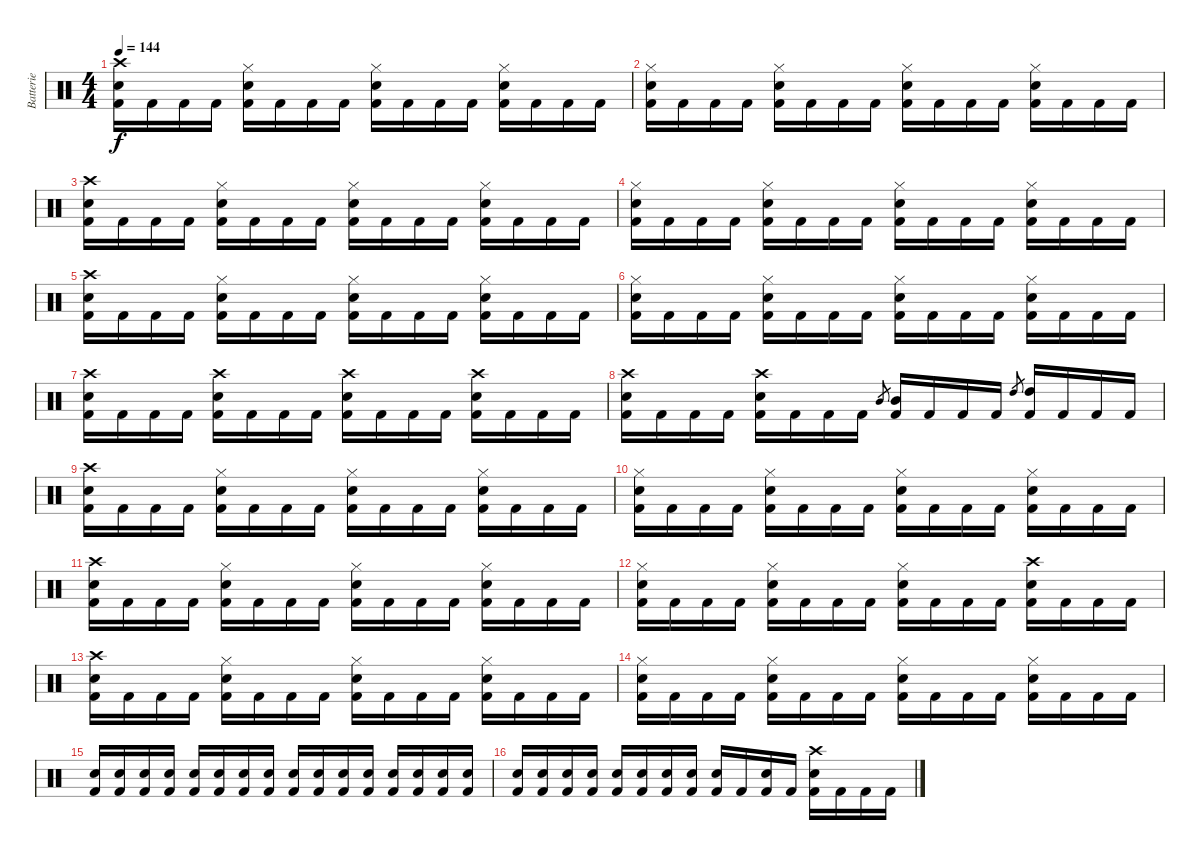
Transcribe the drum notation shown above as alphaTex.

\track ("Batterie" "Batterie") {instrument percussion}
\staff {score}
\articulation defaults
\ts (4 4)
\tempo 144
\clef neutral
\ks c
("Crash high (hit)" "Snare (hit) 2" "Kick (hit) 2").16{dy f} "Kick (hit) 2".16 "Kick (hit) 2".16 "Kick (hit) 2".16 ("Hi-Hat (closed)" "Snare (hit) 2" "Kick (hit) 2").16 "Kick (hit) 2".16 "Kick (hit) 2".16 "Kick (hit) 2".16 ("Hi-Hat (closed)" "Snare (hit) 2" "Kick (hit) 2").16 "Kick (hit) 2".16 "Kick (hit) 2".16 "Kick (hit) 2".16 ("Hi-Hat (closed)" "Snare (hit) 2" "Kick (hit) 2").16 "Kick (hit) 2".16 "Kick (hit) 2".16 "Kick (hit) 2".16 |
("Hi-Hat (closed)" "Snare (hit) 2" "Kick (hit) 2").16 "Kick (hit) 2".16 "Kick (hit) 2".16 "Kick (hit) 2".16 ("Hi-Hat (closed)" "Snare (hit) 2" "Kick (hit) 2").16 "Kick (hit) 2".16 "Kick (hit) 2".16 "Kick (hit) 2".16 ("Hi-Hat (closed)" "Snare (hit) 2" "Kick (hit) 2").16 "Kick (hit) 2".16 "Kick (hit) 2".16 "Kick (hit) 2".16 ("Hi-Hat (closed)" "Snare (hit) 2" "Kick (hit) 2").16 "Kick (hit) 2".16 "Kick (hit) 2".16 "Kick (hit) 2".16 |
("Crash high (hit)" "Snare (hit) 2" "Kick (hit) 2").16 "Kick (hit) 2".16 "Kick (hit) 2".16 "Kick (hit) 2".16 ("Hi-Hat (closed)" "Snare (hit) 2" "Kick (hit) 2").16 "Kick (hit) 2".16 "Kick (hit) 2".16 "Kick (hit) 2".16 ("Hi-Hat (closed)" "Snare (hit) 2" "Kick (hit) 2").16 "Kick (hit) 2".16 "Kick (hit) 2".16 "Kick (hit) 2".16 ("Hi-Hat (closed)" "Snare (hit) 2" "Kick (hit) 2").16 "Kick (hit) 2".16 "Kick (hit) 2".16 "Kick (hit) 2".16 |
("Hi-Hat (closed)" "Snare (hit) 2" "Kick (hit) 2").16 "Kick (hit) 2".16 "Kick (hit) 2".16 "Kick (hit) 2".16 ("Hi-Hat (closed)" "Snare (hit) 2" "Kick (hit) 2").16 "Kick (hit) 2".16 "Kick (hit) 2".16 "Kick (hit) 2".16 ("Hi-Hat (closed)" "Snare (hit) 2" "Kick (hit) 2").16 "Kick (hit) 2".16 "Kick (hit) 2".16 "Kick (hit) 2".16 ("Hi-Hat (closed)" "Snare (hit) 2" "Kick (hit) 2").16 "Kick (hit) 2".16 "Kick (hit) 2".16 "Kick (hit) 2".16 |
("Crash high (hit)" "Snare (hit) 2" "Kick (hit) 2").16 "Kick (hit) 2".16 "Kick (hit) 2".16 "Kick (hit) 2".16 ("Hi-Hat (closed)" "Snare (hit) 2" "Kick (hit) 2").16 "Kick (hit) 2".16 "Kick (hit) 2".16 "Kick (hit) 2".16 ("Hi-Hat (closed)" "Snare (hit) 2" "Kick (hit) 2").16 "Kick (hit) 2".16 "Kick (hit) 2".16 "Kick (hit) 2".16 ("Hi-Hat (closed)" "Snare (hit) 2" "Kick (hit) 2").16 "Kick (hit) 2".16 "Kick (hit) 2".16 "Kick (hit) 2".16 |
("Hi-Hat (closed)" "Snare (hit) 2" "Kick (hit) 2").16 "Kick (hit) 2".16 "Kick (hit) 2".16 "Kick (hit) 2".16 ("Hi-Hat (closed)" "Snare (hit) 2" "Kick (hit) 2").16 "Kick (hit) 2".16 "Kick (hit) 2".16 "Kick (hit) 2".16 ("Hi-Hat (closed)" "Snare (hit) 2" "Kick (hit) 2").16 "Kick (hit) 2".16 "Kick (hit) 2".16 "Kick (hit) 2".16 ("Hi-Hat (closed)" "Snare (hit) 2" "Kick (hit) 2").16 "Kick (hit) 2".16 "Kick (hit) 2".16 "Kick (hit) 2".16 |
("Crash high (hit)" "Snare (hit) 2" "Kick (hit) 2").16 "Kick (hit) 2".16 "Kick (hit) 2".16 "Kick (hit) 2".16 ("Crash high (hit)" "Snare (hit) 2" "Kick (hit) 2").16 "Kick (hit) 2".16 "Kick (hit) 2".16 "Kick (hit) 2".16 ("Crash high (hit)" "Snare (hit) 2" "Kick (hit) 2").16 "Kick (hit) 2".16 "Kick (hit) 2".16 "Kick (hit) 2".16 ("Crash high (hit)" "Snare (hit) 2" "Kick (hit) 2").16 "Kick (hit) 2".16 "Kick (hit) 2".16 "Kick (hit) 2".16 |
("Crash high (hit)" "Snare (hit) 2" "Kick (hit) 2").16 "Kick (hit) 2".16 "Kick (hit) 2".16 "Kick (hit) 2".16 ("Crash high (hit)" "Snare (hit) 2" "Kick (hit) 2").16 "Kick (hit) 2".16 "Kick (hit) 2".16 "Kick (hit) 2".16 "Mid Tom (hit)"{sl}.8{gr} ("Mid Tom (hit)" "Kick (hit) 2").16 "Kick (hit) 2".16 "Kick (hit) 2".16 "Kick (hit) 2".16 "High Tom (hit)"{sl}.8{gr} ("High Tom (hit)" "Kick (hit) 2").16 "Kick (hit) 2".16 "Kick (hit) 2".16 "Kick (hit) 2".16 |
("Crash high (hit)" "Snare (hit) 2" "Kick (hit) 2").16 "Kick (hit) 2".16 "Kick (hit) 2".16 "Kick (hit) 2".16 ("Hi-Hat (closed)" "Snare (hit) 2" "Kick (hit) 2").16 "Kick (hit) 2".16 "Kick (hit) 2".16 "Kick (hit) 2".16 ("Hi-Hat (closed)" "Snare (hit) 2" "Kick (hit) 2").16 "Kick (hit) 2".16 "Kick (hit) 2".16 "Kick (hit) 2".16 ("Hi-Hat (closed)" "Snare (hit) 2" "Kick (hit) 2").16 "Kick (hit) 2".16 "Kick (hit) 2".16 "Kick (hit) 2".16 |
("Hi-Hat (closed)" "Snare (hit) 2" "Kick (hit) 2").16 "Kick (hit) 2".16 "Kick (hit) 2".16 "Kick (hit) 2".16 ("Hi-Hat (closed)" "Snare (hit) 2" "Kick (hit) 2").16 "Kick (hit) 2".16 "Kick (hit) 2".16 "Kick (hit) 2".16 ("Hi-Hat (closed)" "Snare (hit) 2" "Kick (hit) 2").16 "Kick (hit) 2".16 "Kick (hit) 2".16 "Kick (hit) 2".16 ("Hi-Hat (closed)" "Snare (hit) 2" "Kick (hit) 2").16 "Kick (hit) 2".16 "Kick (hit) 2".16 "Kick (hit) 2".16 |
("Crash high (hit)" "Snare (hit) 2" "Kick (hit) 2").16 "Kick (hit) 2".16 "Kick (hit) 2".16 "Kick (hit) 2".16 ("Hi-Hat (closed)" "Snare (hit) 2" "Kick (hit) 2").16 "Kick (hit) 2".16 "Kick (hit) 2".16 "Kick (hit) 2".16 ("Hi-Hat (closed)" "Snare (hit) 2" "Kick (hit) 2").16 "Kick (hit) 2".16 "Kick (hit) 2".16 "Kick (hit) 2".16 ("Hi-Hat (closed)" "Snare (hit) 2" "Kick (hit) 2").16 "Kick (hit) 2".16 "Kick (hit) 2".16 "Kick (hit) 2".16 |
("Hi-Hat (closed)" "Snare (hit) 2" "Kick (hit) 2").16 "Kick (hit) 2".16 "Kick (hit) 2".16 "Kick (hit) 2".16 ("Hi-Hat (closed)" "Snare (hit) 2" "Kick (hit) 2").16 "Kick (hit) 2".16 "Kick (hit) 2".16 "Kick (hit) 2".16 ("Hi-Hat (closed)" "Snare (hit) 2" "Kick (hit) 2").16 "Kick (hit) 2".16 "Kick (hit) 2".16 "Kick (hit) 2".16 ("Crash high (hit)" "Snare (hit) 2" "Kick (hit) 2").16 "Kick (hit) 2".16 "Kick (hit) 2".16 "Kick (hit) 2".16 |
("Crash high (hit)" "Snare (hit) 2" "Kick (hit) 2").16 "Kick (hit) 2".16 "Kick (hit) 2".16 "Kick (hit) 2".16 ("Hi-Hat (closed)" "Snare (hit) 2" "Kick (hit) 2").16 "Kick (hit) 2".16 "Kick (hit) 2".16 "Kick (hit) 2".16 ("Hi-Hat (closed)" "Snare (hit) 2" "Kick (hit) 2").16 "Kick (hit) 2".16 "Kick (hit) 2".16 "Kick (hit) 2".16 ("Hi-Hat (closed)" "Snare (hit) 2" "Kick (hit) 2").16 "Kick (hit) 2".16 "Kick (hit) 2".16 "Kick (hit) 2".16 |
("Hi-Hat (closed)" "Snare (hit) 2" "Kick (hit) 2").16 "Kick (hit) 2".16 "Kick (hit) 2".16 "Kick (hit) 2".16 ("Hi-Hat (closed)" "Snare (hit) 2" "Kick (hit) 2").16 "Kick (hit) 2".16 "Kick (hit) 2".16 "Kick (hit) 2".16 ("Hi-Hat (closed)" "Snare (hit) 2" "Kick (hit) 2").16 "Kick (hit) 2".16 "Kick (hit) 2".16 "Kick (hit) 2".16 ("Hi-Hat (closed)" "Snare (hit) 2" "Kick (hit) 2").16 "Kick (hit) 2".16 "Kick (hit) 2".16 "Kick (hit) 2".16 |
("Snare (hit) 2" "Kick (hit) 2").16 ("Snare (hit) 2" "Kick (hit) 2").16 ("Snare (hit) 2" "Kick (hit) 2").16 ("Snare (hit) 2" "Kick (hit) 2").16 ("Snare (hit) 2" "Kick (hit) 2").16 ("Snare (hit) 2" "Kick (hit) 2").16 ("Snare (hit) 2" "Kick (hit) 2").16 ("Snare (hit) 2" "Kick (hit) 2").16 ("Snare (hit) 2" "Kick (hit) 2").16 ("Snare (hit) 2" "Kick (hit) 2").16 ("Snare (hit) 2" "Kick (hit) 2").16 ("Snare (hit) 2" "Kick (hit) 2").16 ("Snare (hit) 2" "Kick (hit) 2").16 ("Snare (hit) 2" "Kick (hit) 2").16 ("Snare (hit) 2" "Kick (hit) 2").16 ("Snare (hit) 2" "Kick (hit) 2").16 |
("Snare (hit) 2" "Kick (hit) 2").16 ("Snare (hit) 2" "Kick (hit) 2").16 ("Snare (hit) 2" "Kick (hit) 2").16 ("Snare (hit) 2" "Kick (hit) 2").16 ("Snare (hit) 2" "Kick (hit) 2").16 ("Snare (hit) 2" "Kick (hit) 2").16 ("Snare (hit) 2" "Kick (hit) 2").16 ("Snare (hit) 2" "Kick (hit) 2").16 ("Snare (hit) 2" "Kick (hit) 2").16 "Kick (hit) 2".16 ("Snare (hit) 2" "Kick (hit) 2").16 "Kick (hit) 2".16 ("Crash high (hit)" "Snare (hit) 2" "Kick (hit) 2").16 "Kick (hit) 2".16 "Kick (hit) 2".16 "Kick (hit) 2".16
